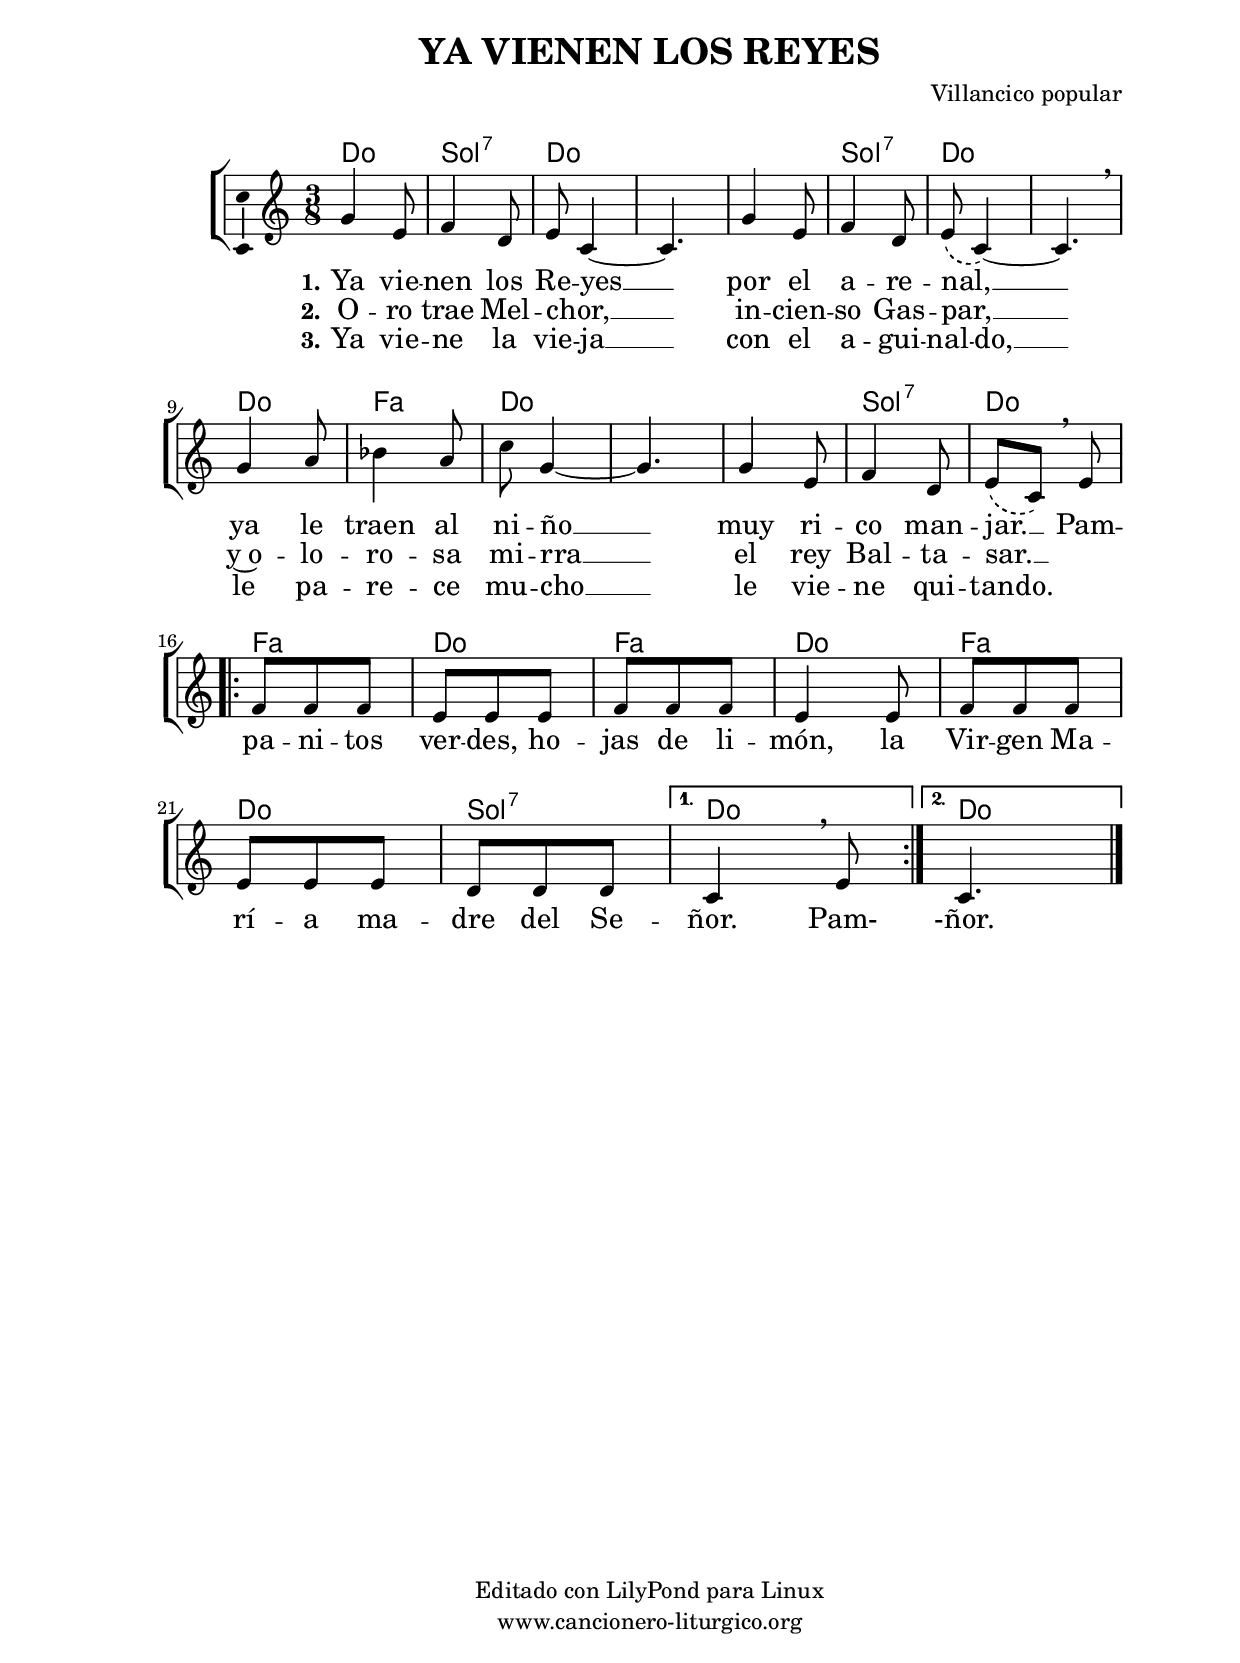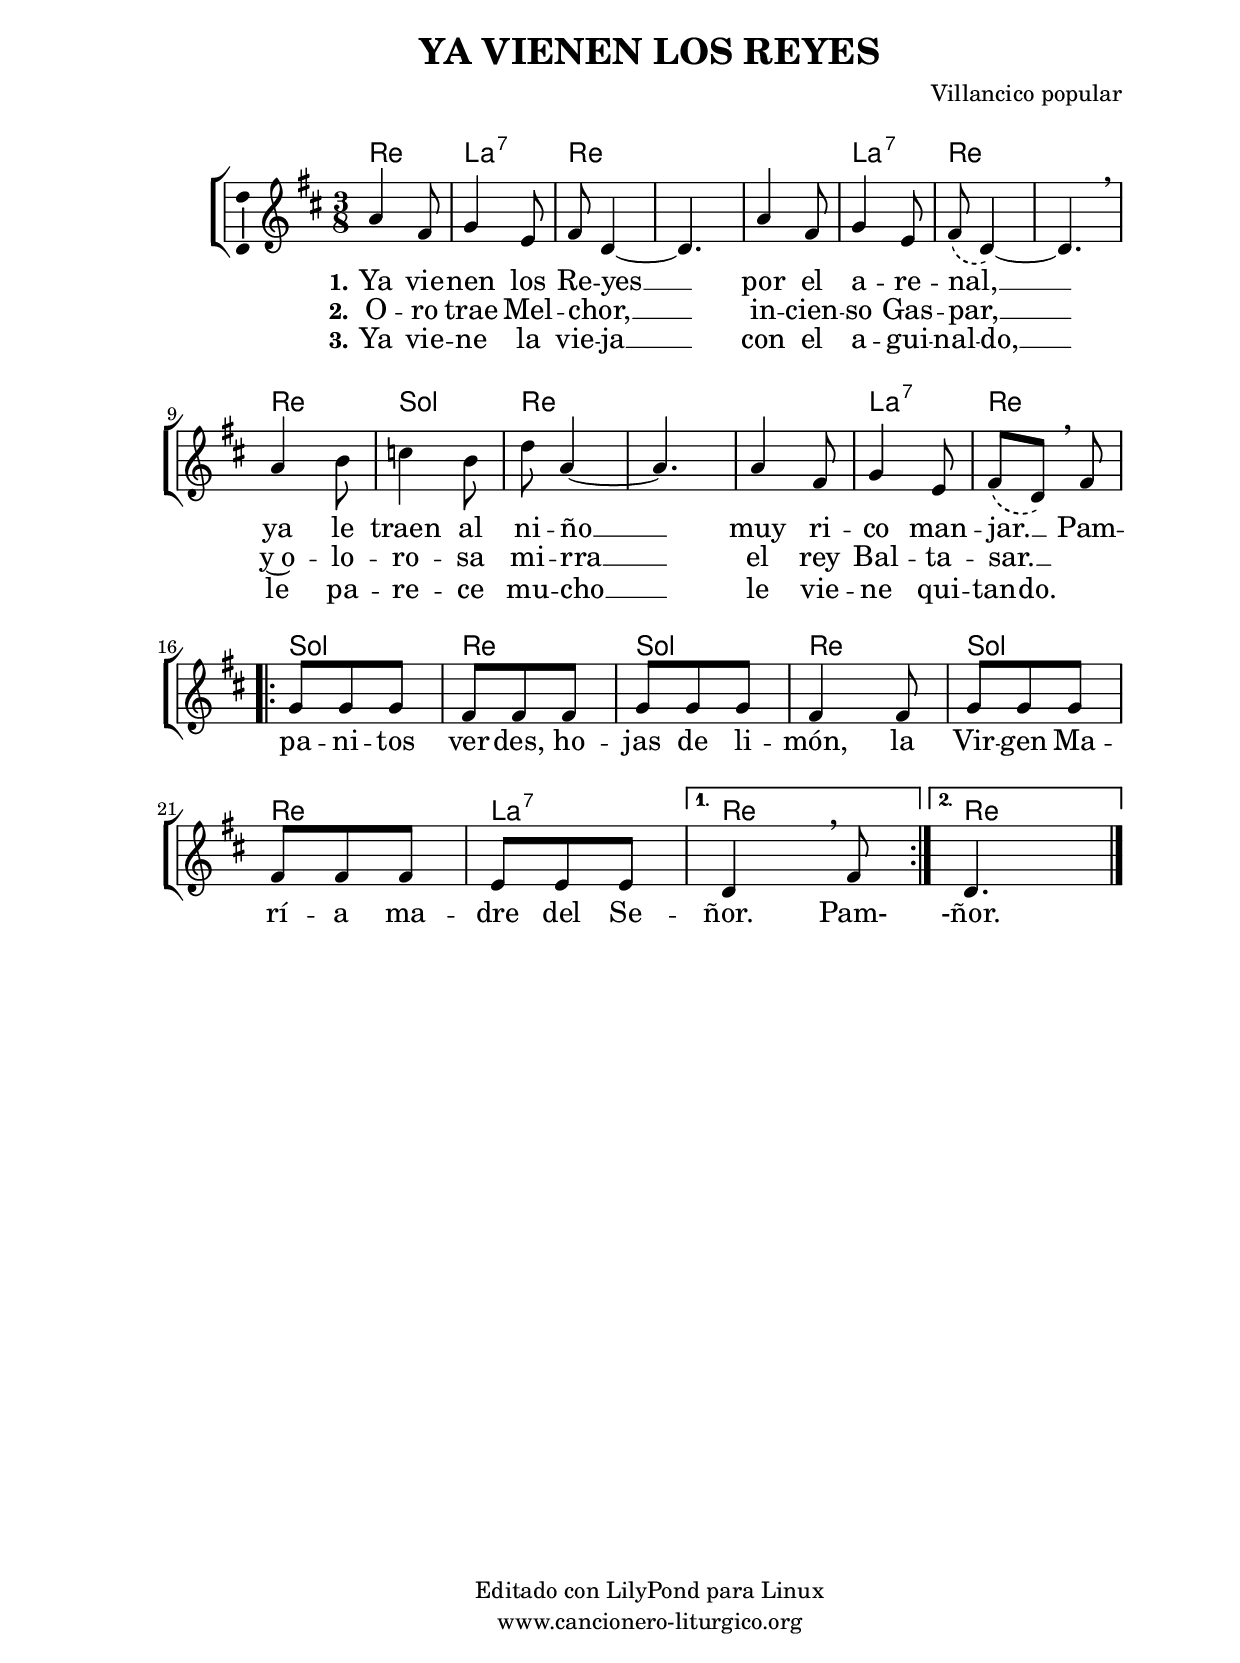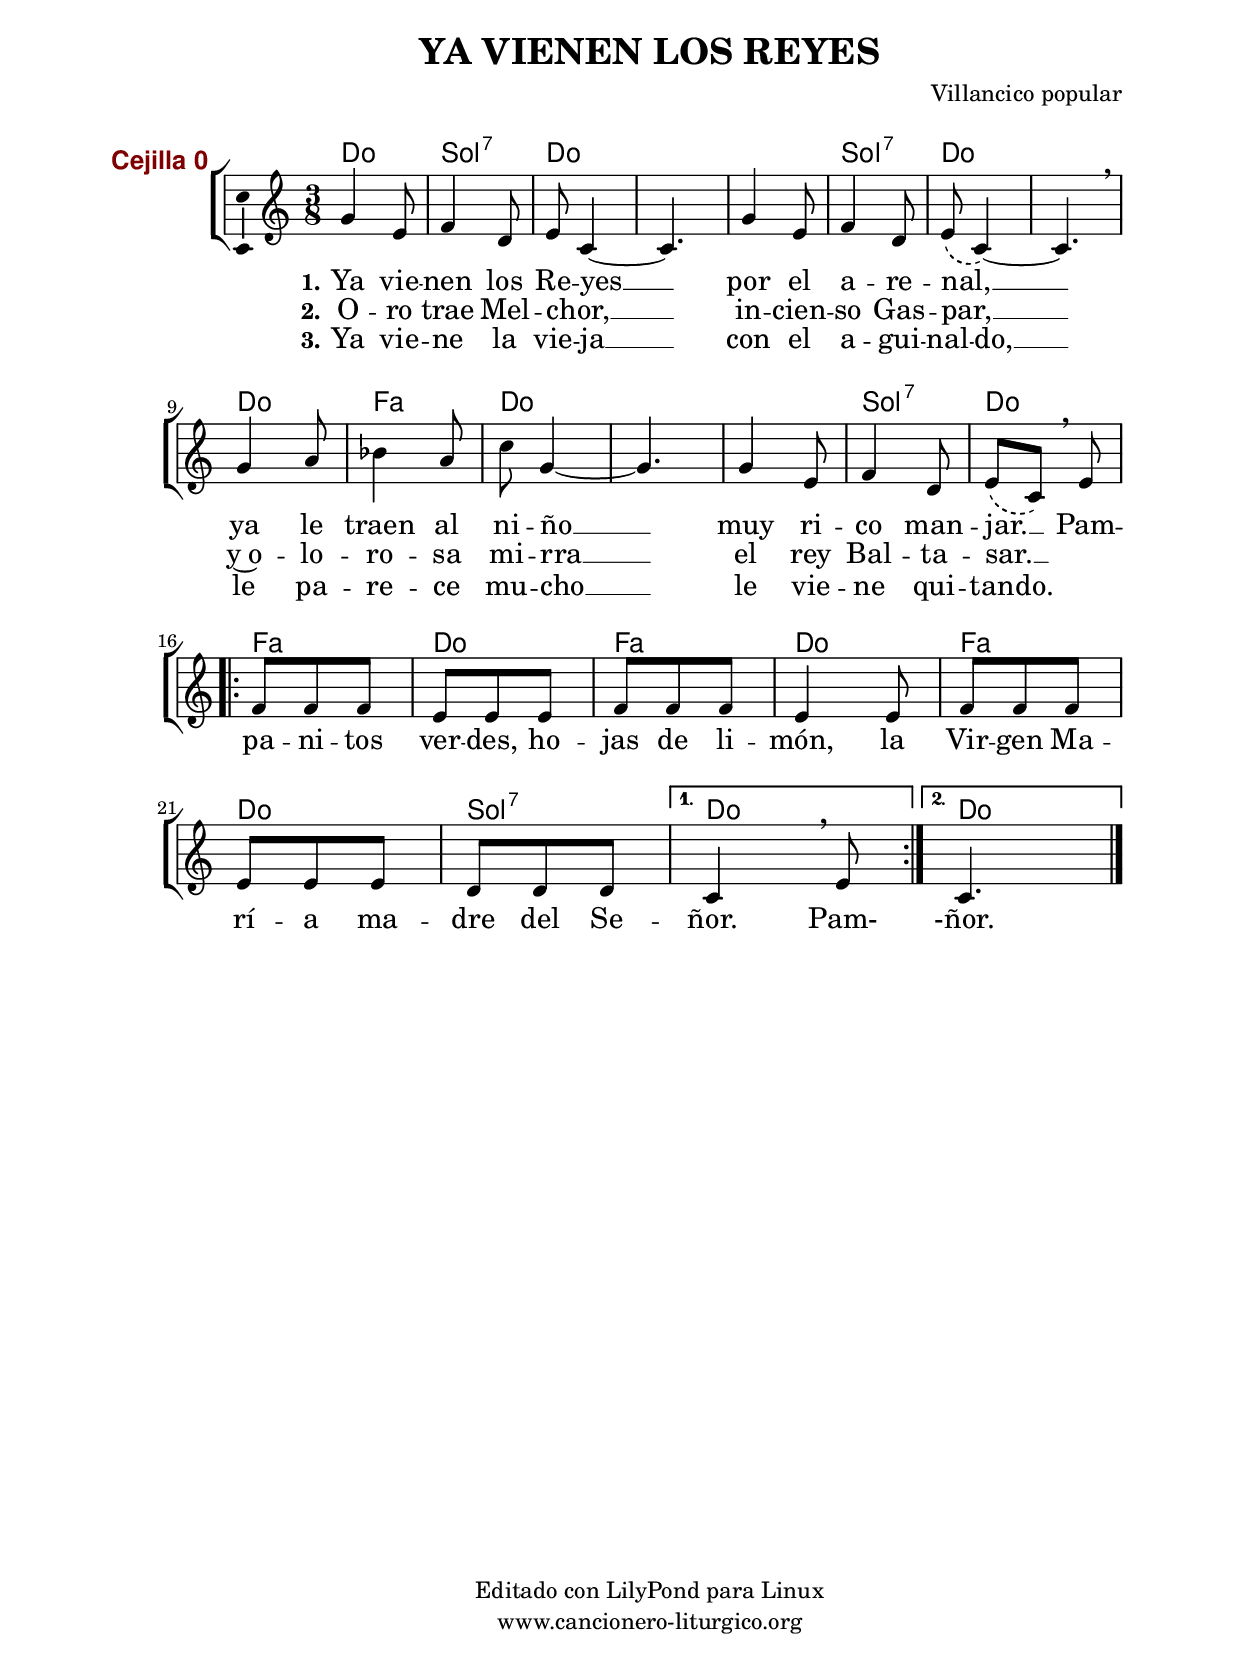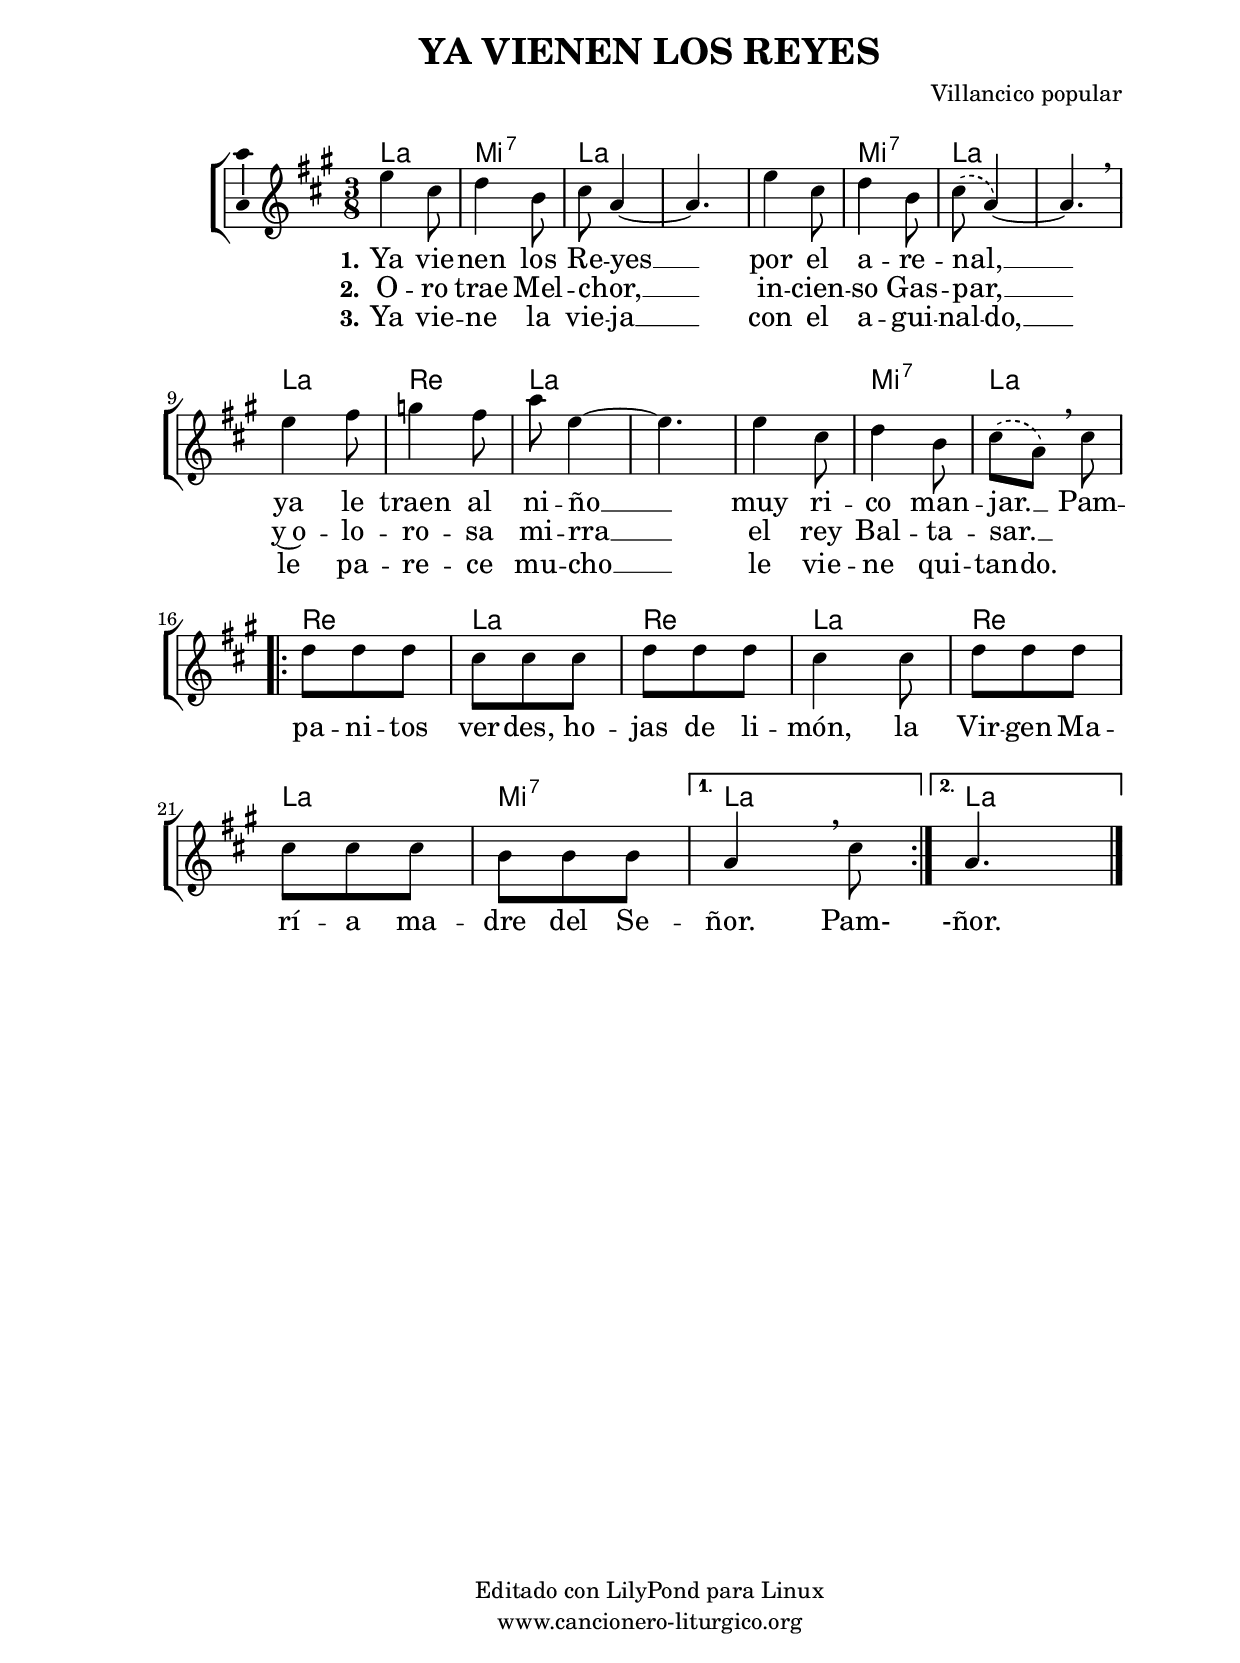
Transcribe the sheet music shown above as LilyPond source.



%versión de lilypond para la que se ha escrito esta partitura:
\version "2.16.0"

	%Tamaño papel
	#(set-default-paper-size "a4")
	%Tamaño partitura
	#(set-global-staff-size 20)
	%No responde al pulsar sobre una nota
	#(ly:set-option 'point-and-click #f)

%parámetros del encabezamiento:
\header {
	title = "YA VIENEN LOS REYES"
	subtitle = ""
	composer = "Villancico popular"
	poet = ""
	%meter = "Tono original: Fa M"
	arranger = ""
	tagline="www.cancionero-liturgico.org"
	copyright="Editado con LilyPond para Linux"
	tiempo = "Navidad"
	usos = ""
	letra = ""
	}

%parámetros asociados al papel:
\paper  {
	oddHeaderMarkup = \markup {\fill-line { \on-the-fly #not-first-page \fromproperty #'header:title \on-the-fly #not-first-page \fromproperty #'header:composer }}
	evenHeaderMarkup = \markup {\fill-line { \fromproperty #'header:composer \fromproperty #'header:title }}
	#(set-paper-size "a4")
	print-page-number = ##f
	first-page-number = 1
	print-first-page-number = ##f
%	head-separation = 3.0 \cm
	top-margin = 2.0 \cm
	bottom-margin = 0.5\cm
%%%	bottom-margin = -1.0\cm
	left-margin = 3.0 \cm
	line-width = 16.0 \cm 
	indent = 8\mm
	interscoreline = 2.\mm
	between-system-space = 15\mm
%	para que las partituras no llenen la hoja:
	ragged-bottom = ##t
%	idem para la última hoja:
	ragged-last-bottom = ##f
%	para que las partituras llenen el ancho del papel:
	ragged-last = ##f
	after-title-space = 2.5 \cm
%page-count=1
%system-count=5

	%Flexible Vertical Spacing
%	markup-markup-spacing =
%	#'((basic-distance . 15) (minimum-distance . 15) (padding . 3))
	markup-system-spacing =
	#'((basic-distance . 15) (minimum-distance . 15) (padding . 3))
	system-system-spacing =
	#'((basic-distance . 15) (minimum-distance . 15) (padding . 3))
	score-system-spacing =
	#'((basic-distance . 15) (minimum-distance . 15) (padding . 5))
%	top-system-spacing = % header
%	#'((basic-distance . 8) (minimum-distance . 0) (padding . 0))
%	top-markup-spacing =
%	#'((basic-distance . 20) (minimum-distance . 20) (padding . 0))
	last-bottom-spacing = % footer
	#'((basic-distance . 5) (minimum-distance . 5) (padding . 0))
%	score-markup-spacing =
%	#'((basic-distance . 16) (minimum-distance . 13) (padding . 0))

	}


%parámetros que afectan a toda la partitura:
global =  {
	%clave de sol (G):
	\clef G
	%armadura:
	\transpose f c
	\key f \major
	\tempo 4.=66
	\set Score.tempoHideNote = ##t
	}


acordes = {
	\italianChords
	\chordmode {
	\transpose f c
{

f4. c:7 f f f c:7 f f f bes f f f c:7 f
\repeat volta 2 {
bes4. f bes f bes f c:7
}
\alternative{
{
f4.
}
{
f4.
}
}

	}
	}
}



melodia = 
	\transpose f c
{
\time 3/8

\relative c''{

\phrasingSlurDashed

c4 a8
bes4 g8
a8 f4~
f4.
c'4 a8
bes4 g8
a8\( f4\)~
f4. \breathe

\break 

c'4 d8
ees4 d8
f8 c4~
c4.
c4 a8
bes4 g8
a8\( f\) \breathe a

\break

\repeat volta 2 {
bes8 bes bes
a8 a a
bes8 bes bes
a4 a8
bes8 bes bes
a8 a a
g8 g g
}
\alternative{
{
f4 \breathe a8
}
{
f4.
}
}


\bar "|."

}
}


texto = \lyricmode {

\set stanza = "1." 
Ya vie -- nen los Re -- yes __
por el a -- re -- nal, __ _
ya le traen al ni -- ño __
muy ri -- co man -- jar. __ _
Pam -- pa -- ni -- tos ver -- des,
ho -- jas de li -- món,
la Vir -- gen Ma -- rí -- a ma -- dre del Se -- ñor.
Pam-
-ñor.

}

textodos = \lyricmode {

\set stanza = "2." 
O -- ro trae Mel -- chor, __ _
in -- cien -- so Gas -- par, __ _
y~o -- lo -- ro -- sa mi -- rra __
el rey Bal -- ta -- sar. __ _

}

textotres = \lyricmode {

\set stanza = "3." 
Ya vie -- ne la vie -- ja __
con el a -- gui -- nal -- do, __
le pa -- re -- ce mu -- cho __
le vie -- ne qui -- tan -- do. 

}

textocuatro = \lyricmode {

\set stanza = "4." 

}

acordesStaff = \context ChordNames = acordesStaff <<
	\set chordChanges = ##t
	\acordes
	>>


%%%%%%%%%%%%%%%%%%%%%%%%%%%%%%%%%%% CEJILLA %%%%%%%%%%%%%%%%%%%%%%%%%%%%%%%%%%%
acordescejilla = {
%%%	\override ChordNames.ChordName #'font-size = #-1
%%%	\override ChordNames.ChordName #'font-series = #'bold
	\transpose c c {
		\acordes
		}
	}

acordescejillaStaff = \context ChordNames = acordescejillaStaff <<
	\set Staff.instrumentName = \markup \with-color #darkred \larger \bold \sans "Cejilla 0"
	\set chordChanges = ##t
	\acordescejilla
	>>
%%%%%%%%%%%%%%%%%%%%%%%%%%%%%%%%%%% CEJILLA %%%%%%%%%%%%%%%%%%%%%%%%%%%%%%%%%%%


vozStaff = \context Voice = vozStaff
\with {\consists "Ambitus_engraver"}
<<
%	\set Staff.instrumentName = ""
%	\set Staff.shortInstrumentName = ""
%	\set Staff.midiInstrument = #"clarinet"
%	\set Staff.midiInstrument = #"cello"
	\set Staff.midiInstrument = #"flute"
%	\set Staff.midiInstrument = #"electric guitar (jazz)"
%	\set Staff.midiInstrument = #"english horn"
%	\set Staff.midiInstrument = #"violin"
%	\set Staff.midiInstrument = #"glockenspiel"
	\set Staff.midiMinimumVolume = #0.7
	\set Staff.midiMaximumVolume = #0.9
	\global
	\melodia
	>>


textoStaff = \context Lyrics = textoStaff <<
	\lyricsto vozStaff \texto
	>>

textodosStaff = \context Lyrics = textodosStaff <<
	\lyricsto vozStaff \textodos
	>>

textotresStaff = \context Lyrics = textotresStaff <<
	\lyricsto vozStaff \textotres
	>>

textocuatroStaff = \context Lyrics = textocuatroStaff <<
	\lyricsto vozStaff \textocuatro
	>>


\book {
	\score {
		\context ChoirStaff {
			\override StaffGroup.SystemStartBracket #'collapse-height = #1
			\override Score.SystemStartBar #'collapse-height = #1
			<<
			\acordesStaff
			\vozStaff
			\textoStaff
			\textodosStaff
			\textotresStaff
			\textocuatroStaff
			>>
			}
		\layout {
	    		\context {
				\Lyrics
				\override LyricText #'font-size = #2
				}
	   		 \context {
				\Score
				\override StaffSymbol #'staff-space = #(magstep +3)
				}
			}
		}
	\score {
		\unfoldRepeats
		\context ChoirStaff {
			<<
			\acordesStaff
			\vozStaff
			>>
			}
		\midi {
	  		\context {
	  			\Score
				tempoWholesPerMinute = #(ly:make-moment 70 4)
				}
			}
		}
	}


%Partitura para guitarra
#(define output-suffix "G")
\book {
	\score {
		\context ChoirStaff {
			\override StaffGroup.SystemStartBracket #'collapse-height = #1
			\override Score.SystemStartBar #'collapse-height = #1
			<<
			\acordescejillaStaff
			\vozStaff
			\textoStaff
			\textodosStaff
			\textotresStaff
			\textocuatroStaff
			>>
			}
		\layout {
%%%%%%%%%%%%%%%%%%%%%%%%%%%%%%%%%%% CEJILLA %%%%%%%%%%%%%%%%%%%%%%%%%%%%%%%%%%%
			\context {
				\ChordNames \consists Instrument_name_engraver
				}
%%%%%%%%%%%%%%%%%%%%%%%%%%%%%%%%%%% CEJILLA %%%%%%%%%%%%%%%%%%%%%%%%%%%%%%%%%%%
	    		\context {
				\Lyrics
				\override LyricText #'font-size = #2
				}
	   		 \context {
				\Score
				\override StaffSymbol #'staff-space = #(magstep +3)
				}
			}
		}
	}


#(define output-suffix "C")
\book {
	\score {
		\context ChoirStaff {
			\override StaffGroup.SystemStartBracket #'collapse-height = #1
			\override Score.SystemStartBar #'collapse-height = #1
\transpose c d
			<<
			\acordesStaff
			\vozStaff
			\textoStaff
			\textodosStaff
			\textotresStaff
			\textocuatroStaff
			>>
			}
		\layout {
	    		\context {
				\Lyrics
				\override LyricText #'font-size = #2
				}
	   		 \context {
				\Score
				\override StaffSymbol #'staff-space = #(magstep +3)
				}
			}
		}
	}


#(define output-suffix "S")
\book {
	\score {
		\context ChoirStaff {
			\override StaffGroup.SystemStartBracket #'collapse-height = #1
			\override Score.SystemStartBar #'collapse-height = #1
\transpose c a
			<<
			\acordesStaff
			\vozStaff
			\textoStaff
			\textodosStaff
			\textotresStaff
			\textocuatroStaff
			>>
			}
		\layout {
	    		\context {
				\Lyrics
				\override LyricText #'font-size = #2
				}
	   		 \context {
				\Score
				\override StaffSymbol #'staff-space = #(magstep +3)
				}
			}
		}
	}


